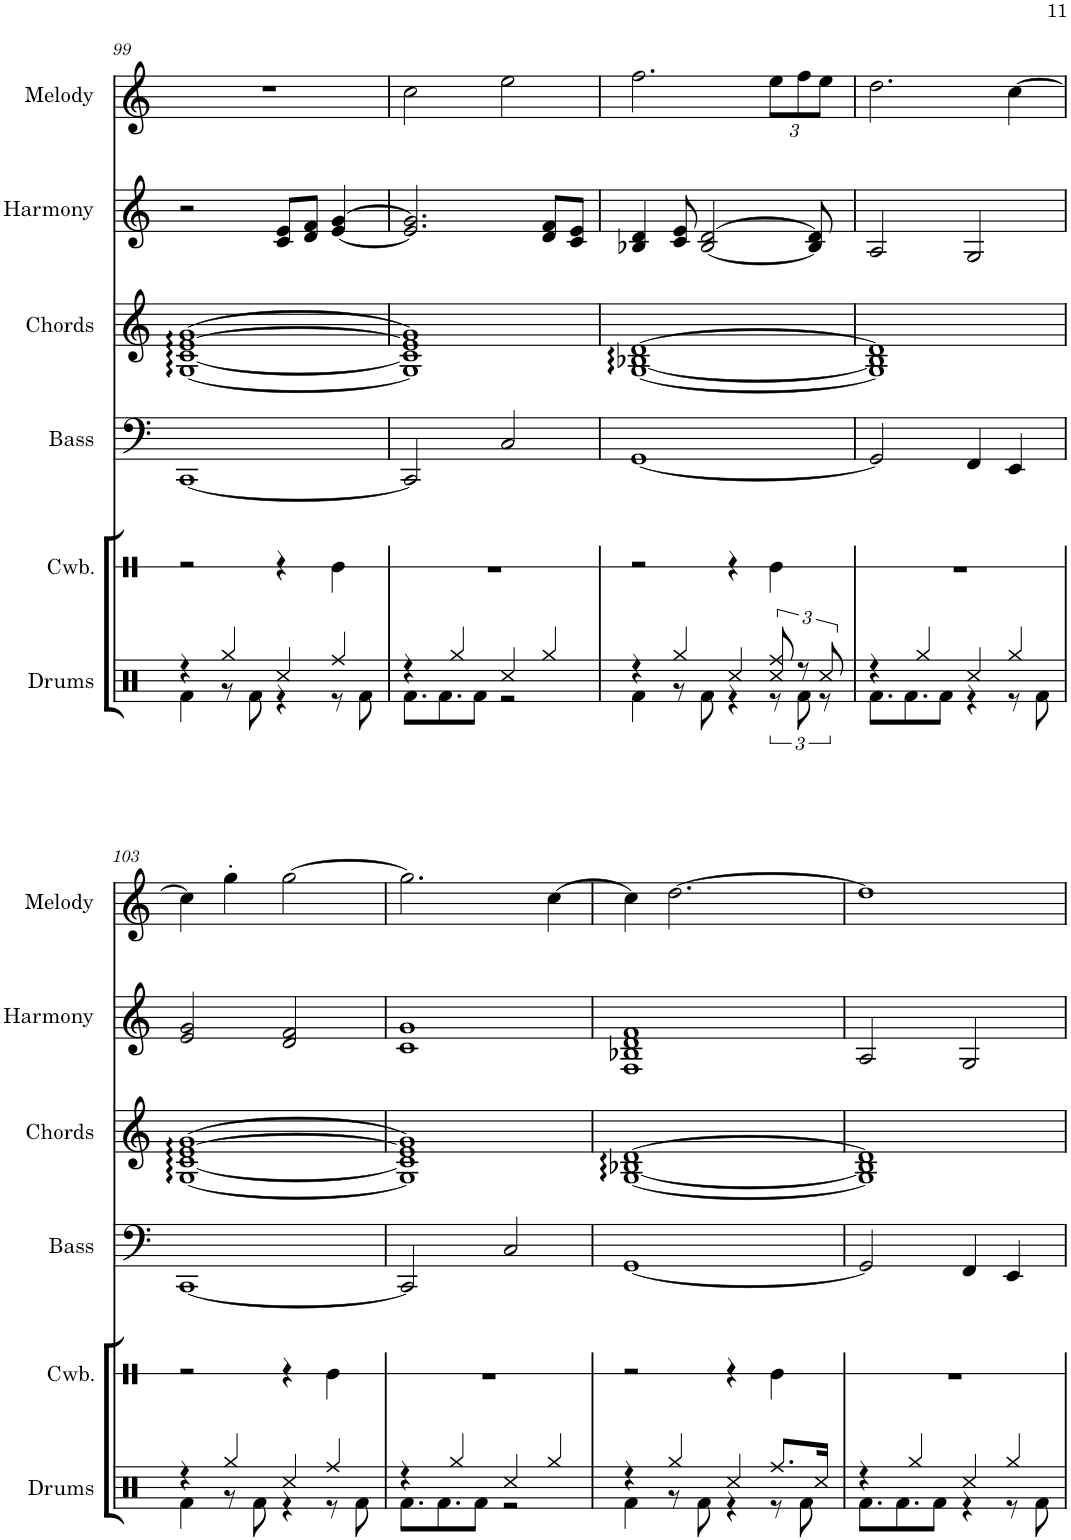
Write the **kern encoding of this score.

**kern	**kern	**kern	**kern
*part4	*part3	*part2	*part1
*staff4	*staff3	*staff2	*staff1
*I"Bass	*I"Chords	*I"Harmony	*I"Melody
*I'Bass	*I'Chords	*I'Harmony	*I'Melody
!!LO:PB:g=z
*clefF4	*clefG2	*clefG2	*clefG2
*k[]	*k[]	*k[]	*k[]
*M4/4	*M4/4	*M4/4	*M4/4
=99	=99	=99	=99
[1CC	[1G [1c [1e [1g	2r	1r
.	.	8c/ 8e/L	.
.	.	8d/ 8f/J	.
.	.	[4e/ [4g/	.
=100	=100	=100	=100
2CC/]	1G] 1c] 1e] 1g]	2.e/] 2.g/]	2cc\
2C/	.	.	2ee\
.	.	8d/ 8f/L	.
.	.	8c/ 8e/J	.
=101	=101	=101	=101
[1GG	[1G [1B-X [1d	4B-X/ 4d/	2.ff\
.	.	8c/ 8e/	.
.	.	[2B-/ [2d/	.
*	*	*	*Xbrackettup
.	.	.	12ee\L
.	.	.	12ff\
.	.	8B-/] 8d/]	.
.	.	.	12ee\J
=102	=102	=102	=102
2GG/]	1G] 1B-] 1d]	2A/	2.dd\
4FF/	.	2G/	.
4EE/	.	.	[4cc\
!!LO:LB:g=z
=103	=103	=103	=103
[1CC	[1G [1c [1e [1g	2e/ 2g/	4cc\]
.	.	.	4gg'\
.	.	2d/ 2f/	[2gg\
=104	=104	=104	=104
2CC/]	1G] 1c] 1e] 1g]	1c 1g	2.gg\]
2C/	.	.	.
.	.	.	[4cc\
=105	=105	=105	=105
[1GG	[1G [1B-X [1d	1F 1B-X 1d 1f	4cc\]
.	.	.	[2.dd\
=106	=106	=106	=106
2GG/]	1G] 1B-] 1d]	2A/	1dd]
4FF/	.	2G/	.
4EE/	.	.	.
=	=	=	=
*-	*-	*-	*-
